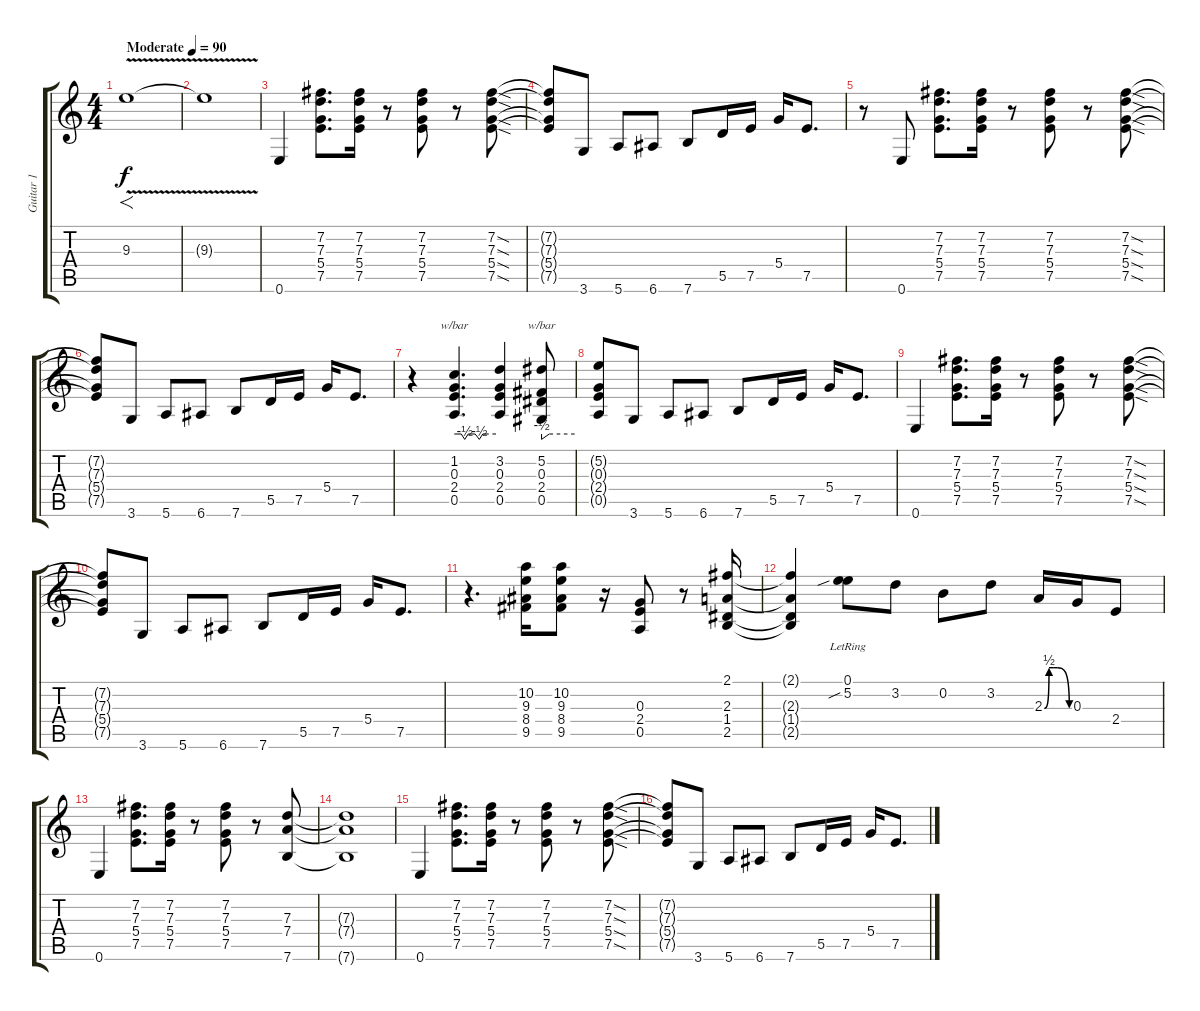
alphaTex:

\track ("Guitar 1" "Guitar 1") {instrument electricguitarclean}
\staff {score tabs}
\tuning (E4 B3 G3 D3 A2 E2) {hide}
\ts (4 4)
\tempo (90 "Moderate")
\clef g2
\ks c
9.3{v}.1{f dy f instrument electricguitarclean} |
9.3{t}.1 |
0.6.4 (7.2 7.3 5.4 7.5).8{d} (7.2 7.3 5.4 7.5).16 r.8 (7.2 7.3 5.4 7.5).8 r.8 (7.2{sod} 7.3{sod} 5.4{sod} 7.5{sod}).8 |
(7.2{t} 7.3{t} 5.4{t} 7.5{t}).8 3.6.8 5.6.8 6.6.8 7.6.8 5.5.16 7.5.16 5.4.16 7.5.8{d} |
r.8 0.6.8 (7.2 7.3 5.4 7.5).8{d} (7.2 7.3 5.4 7.5).16 r.8 (7.2 7.3 5.4 7.5).8 r.8 (7.2{sod} 7.3{sod} 5.4{sod} 7.5{sod}).8 |
(7.2{t} 7.3{t} 5.4{t} 7.5{t}).8 3.6.8 5.6.8 6.6.8 7.6.8 5.5.16 7.5.16 5.4.16 7.5.8{d} |
r.4 (1.2 0.3 2.4 0.5).4{d tbe (custom default 0 0 10 0 15 -2 20 0 30 0 36 -2 41 0 45 0 60 0)} (3.2 0.3 2.4 0.5).4 (5.2 0.3 2.4 0.5).8{tbe (custom default 0 -2 14 0 60 0)} |
(5.2{t} 0.3{t} 2.4{t} 0.5{t}).8 3.6.8 5.6.8 6.6.8 7.6.8 5.5.16 7.5.16 5.4.16 7.5.8{d} |
0.6.4 (7.2 7.3 5.4 7.5).8{d} (7.2 7.3 5.4 7.5).16 r.8 (7.2 7.3 5.4 7.5).8 r.8 (7.2{sod} 7.3{sod} 5.4{sod} 7.5{sod}).8 |
(7.2{t} 7.3{t} 5.4{t} 7.5{t}).8 3.6.8 5.6.8 6.6.8 7.6.8 5.5.16 7.5.16 5.4.16 7.5.8{d} |
r.4{d} (10.2 9.3 8.4 9.5).16 (10.2 9.3 8.4 9.5).8 r.16 (0.3 2.4 0.5).8 r.8 (2.1 2.3 1.4 2.5).16 |
(2.1{t} 2.3{t} 1.4{t} 2.5{t}).4 (0.1{lr} 5.2{sib}).8 3.2.8 0.2.8 3.2.8 2.3{be (custom 0 0 11 2 21 2 31 2 60 0)}.16 0.3.16 2.4.8 |
0.6.4 (7.2 7.3 5.4 7.5).8{d} (7.2 7.3 5.4 7.5).16 r.8 (7.2 7.3 5.4 7.5).8 r.8 (7.3 7.4 7.6).8 |
(7.3{t} 7.4{t} 7.6{t}).1 |
0.6.4 (7.2 7.3 5.4 7.5).8{d} (7.2 7.3 5.4 7.5).16 r.8 (7.2 7.3 5.4 7.5).8 r.8 (7.2{sod} 7.3{sod} 5.4{sod} 7.5{sod}).8 |
(7.2{t} 7.3{t} 5.4{t} 7.5{t}).8 3.6.8 5.6.8 6.6.8 7.6.8 5.5.16 7.5.16 5.4.16 7.5.8{d}
